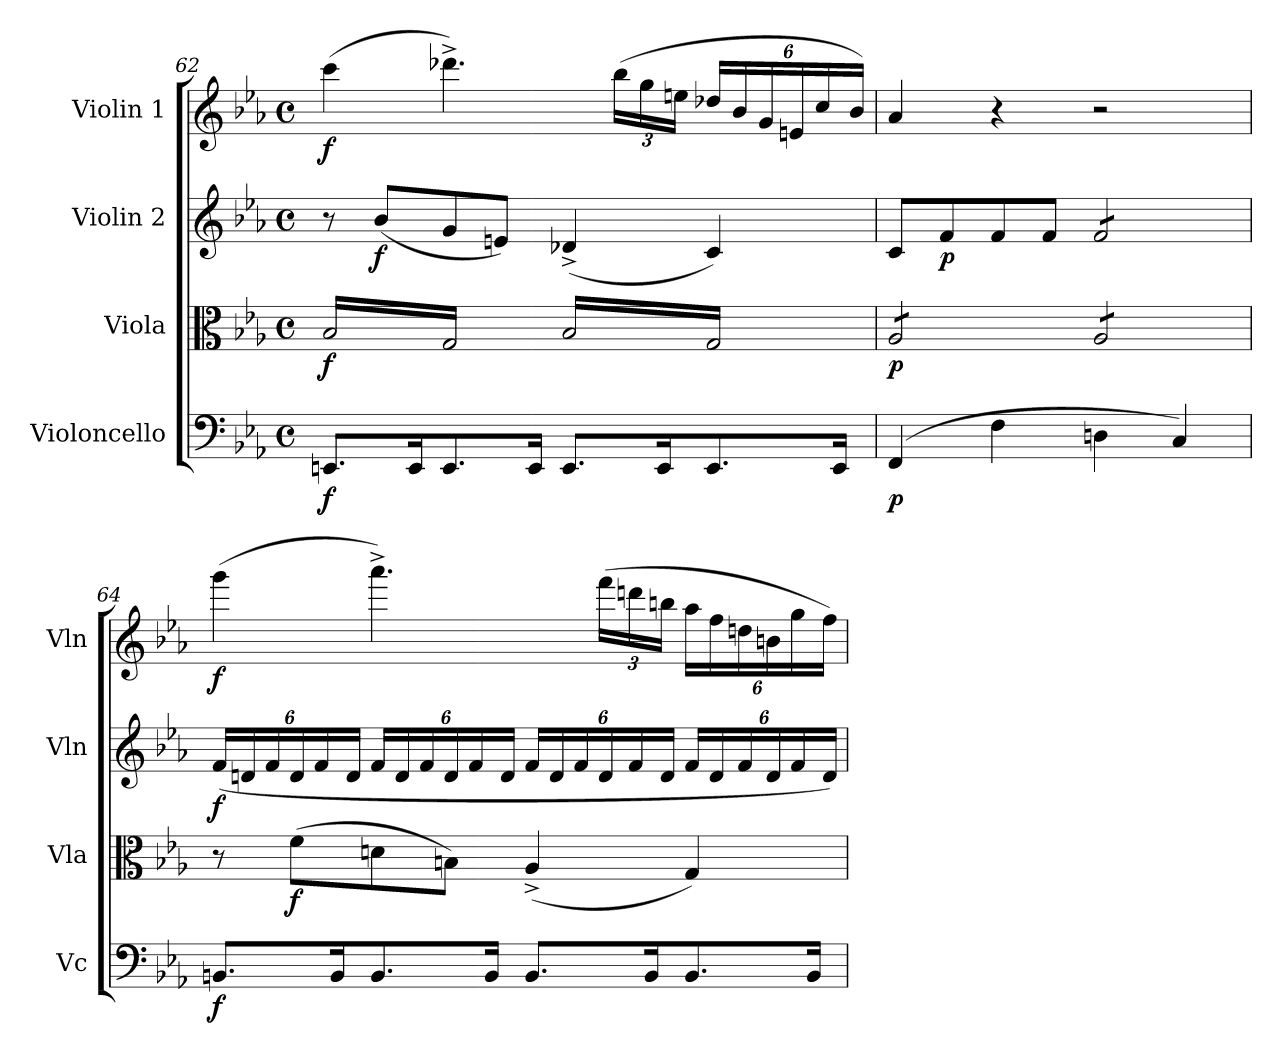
**kern	**dynam	**kern	**dynam	**kern	**dynam	**kern	**dynam
*part4	*part4	*part3	*part3	*part2	*part2	*part1	*part1
*staff4	*staff4	*staff3	*staff3	*staff2	*staff2	*staff1	*staff1
*I"Violoncello	*	*I"Viola	*	*I"Violin 2	*	*I"Violin 1	*
*I'Vc	*	*I'Vla	*	*I'Vln	*	*I'Vln	*
*clefF4	*	*clefC3	*	*clefG2	*	*clefG2	*
*k[b-e-a-]	*	*k[b-e-a-]	*	*k[b-e-a-]	*	*k[b-e-a-]	*
*M4/4	*	*M4/4	*	*M4/4	*	*M4/4	*
*met(c)	*	*met(c)	*	*met(c)	*	*met(c)	*
=62	=62	=62	=62	=62	=62	=62	=62
!	!LO:DY:b	!	!LO:DY:b	!	!	!	!LO:DY:b
*	*	*tremolo	*	*	*	*	*
8.EEn/L	f	16B-LL	f	8r	.	(4ccc\	f
.	.	16G	.	.	.	.	.
!	!	!	!	!	!LO:DY:b	!	!
.	.	16B-	.	(<8b-/L	f	.	.
16EE/K	.	16G	.	.	.	.	.
8.EE/	.	16B-	.	8g/	.	4.ddd-X^\)	.
.	.	16G	.	.	.	.	.
.	.	16B-	.	8en/J)	.	.	.
16EE/Jk	.	16GJJ	.	.	.	.	.
8.EE/L	.	16B-LL	.	(<4d-X^/	.	.	.
.	.	16G	.	.	.	.	.
*	*	*	*	*	*	*Xbrackettup	*
.	.	16B-	.	.	.	(24bb-\LL	.
.	.	.	.	.	.	24gg\	.
16EE/K	.	16G	.	.	.	.	.
.	.	.	.	.	.	24een\JJ	.
8.EE/	.	16B-	.	4c/)	.	24dd-X/LL	.
.	.	.	.	.	.	24b-/	.
.	.	16G	.	.	.	.	.
.	.	.	.	.	.	24g/	.
.	.	16B-	.	.	.	24en/	.
.	.	.	.	.	.	24cc/	.
16EE/Jk	.	16GJJ	.	.	.	.	.
.	.	.	.	.	.	24b-/JJ)	.
!!LO:LB:g=z
=63	=63	=63	=63	=63	=63	=63	=63
!	!LO:DY:b	!	!LO:DY:b	!	!	!	!
(4FF/	p	8A-/L	p	8c/L	.	4a-/	.
.	.	.	.	.	.	.	.
!	!	!	!	!	!LO:DY:b	!	!
.	.	8A-/	.	8f/	p	.	.
.	.	.	.	.	.	.	.
4F\	.	8A-/	.	8f/	.	4r	.
.	.	8A-/J	.	8f/J	.	.	.
*	*	*	*	*tremolo	*	*	*
4Dn\	.	8A-/L	.	8f/L	.	2r	.
.	.	8A-/	.	8f/	.	.	.
4C/)	.	8A-/	.	8f/	.	.	.
.	.	8A-/J	.	8f/J	.	.	.
*	*	*	*	*Xtremolo	*	*	*
*	*	*Xtremolo	*	*	*	*	*
=64	=64	=64	=64	=64	=64	=64	=64
*	*	*	*	*Xbrackettup	*	*	*
!	!LO:DY:b	!	!	!	!LO:DY:b	!	!LO:DY:b
8.BBn/L	f	8r	.	(24f/LL	f	(4ggg\	f
.	.	.	.	24dn/	.	.	.
.	.	.	.	24f/	.	.	.
!	!	!	!LO:DY:b	!	!	!	!
.	.	(>8f\L	f	24d/	.	.	.
.	.	.	.	24f/	.	.	.
16BB/K	.	.	.	.	.	.	.
.	.	.	.	24d/JJ	.	.	.
8.BB/	.	8dn\	.	24f/LL	.	4.aaa-^\)	.
.	.	.	.	24d/	.	.	.
.	.	.	.	24f/	.	.	.
.	.	8Bn\J)	.	24d/	.	.	.
.	.	.	.	24f/	.	.	.
16BB/Jk	.	.	.	.	.	.	.
.	.	.	.	24d/JJ	.	.	.
8.BB/L	.	(<4A-^/	.	24f/LL	.	.	.
.	.	.	.	24d/	.	.	.
.	.	.	.	24f/	.	.	.
.	.	.	.	24d/	.	(24fff\LL	.
.	.	.	.	24f/	.	24dddn\	.
16BB/K	.	.	.	.	.	.	.
.	.	.	.	24d/JJ	.	24bbn\JJ	.
*	*	*	*	*	*	*brackettup	*
8.BB/	.	4G/)	.	24f/LL	.	24aa-\LL	.
.	.	.	.	24d/	.	24ff\	.
.	.	.	.	24f/	.	24ddn\	.
.	.	.	.	24d/	.	24bn\	.
.	.	.	.	24f/	.	24gg\	.
16BB/Jk	.	.	.	.	.	.	.
.	.	.	.	24d/JJ)	.	24ff\JJ)	.
=	=	=	=	=	=	=	=
*-	*-	*-	*-	*-	*-	*-	*-
